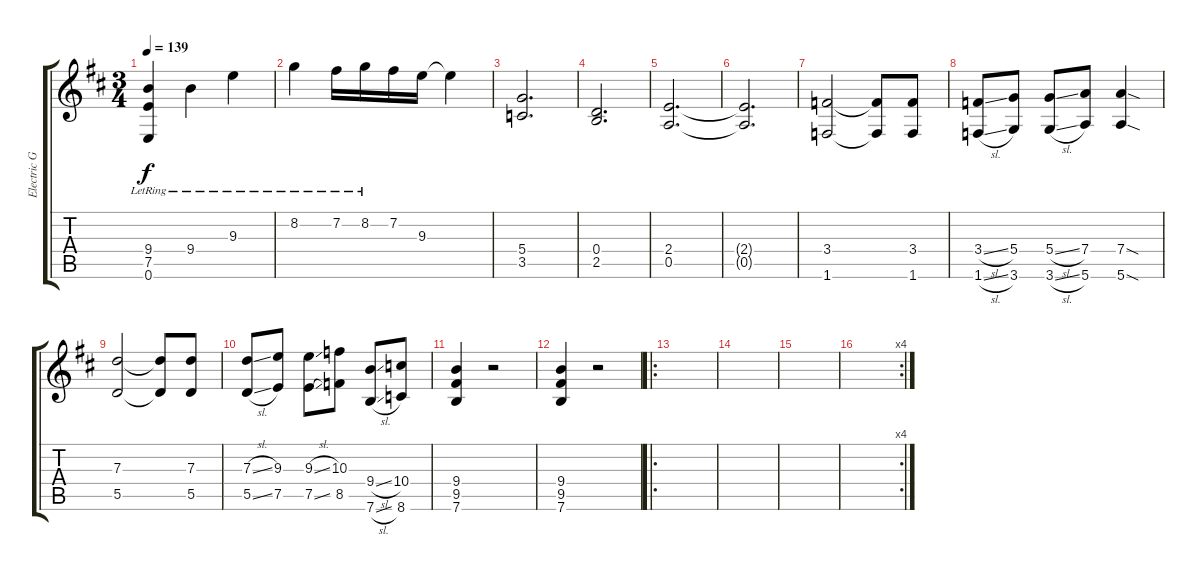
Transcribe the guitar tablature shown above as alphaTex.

\track ("Electric Guitar" "Electric G") {instrument distortionguitar}
\staff {score tabs}
\tuning (E4 B3 G3 D3 A2 E2) {hide}
\ts (3 4)
\tempo 139
\clef g2
\ks d
(9.4{lr} 7.5{lr} 0.6{lr}).4{dy f} 9.4{lr}.4 9.3{lr}.4 |
8.2{lr}.4 7.2{lr}.16 8.2{lr}.16 7.2.16 9.3.16 9.3{t}.4 |
(5.4 3.5).2{d} |
(0.4 2.5).2{d} |
(2.4 0.5).2{d} |
(2.4{t} 0.5{t}).2{d} |
(3.4 1.6).2 (3.4{t} 1.6{t}).8 (3.4 1.6).8 |
(3.4{sl} 1.6{sl}).8 (5.4 3.6).8 (5.4{sl} 3.6{sl}).8 (7.4 5.6).8 (7.4{sod} 5.6{sod}).4 |
(7.3 5.5).2 (7.3{t} 5.5{t}).8 (7.3 5.5).8 |
(7.3{sl} 5.5{sl}).8 (9.3 7.5).8 (9.3{sl} 7.5{sl}).8 (10.3 8.5).8 (9.4{sl} 7.6{sl}).8 (10.4 8.6).8 |
(9.4 9.5 7.6).4 r.2 |
(9.4 9.5 7.6).4 r.2 |
\ro
|
|
|
\rc 4
